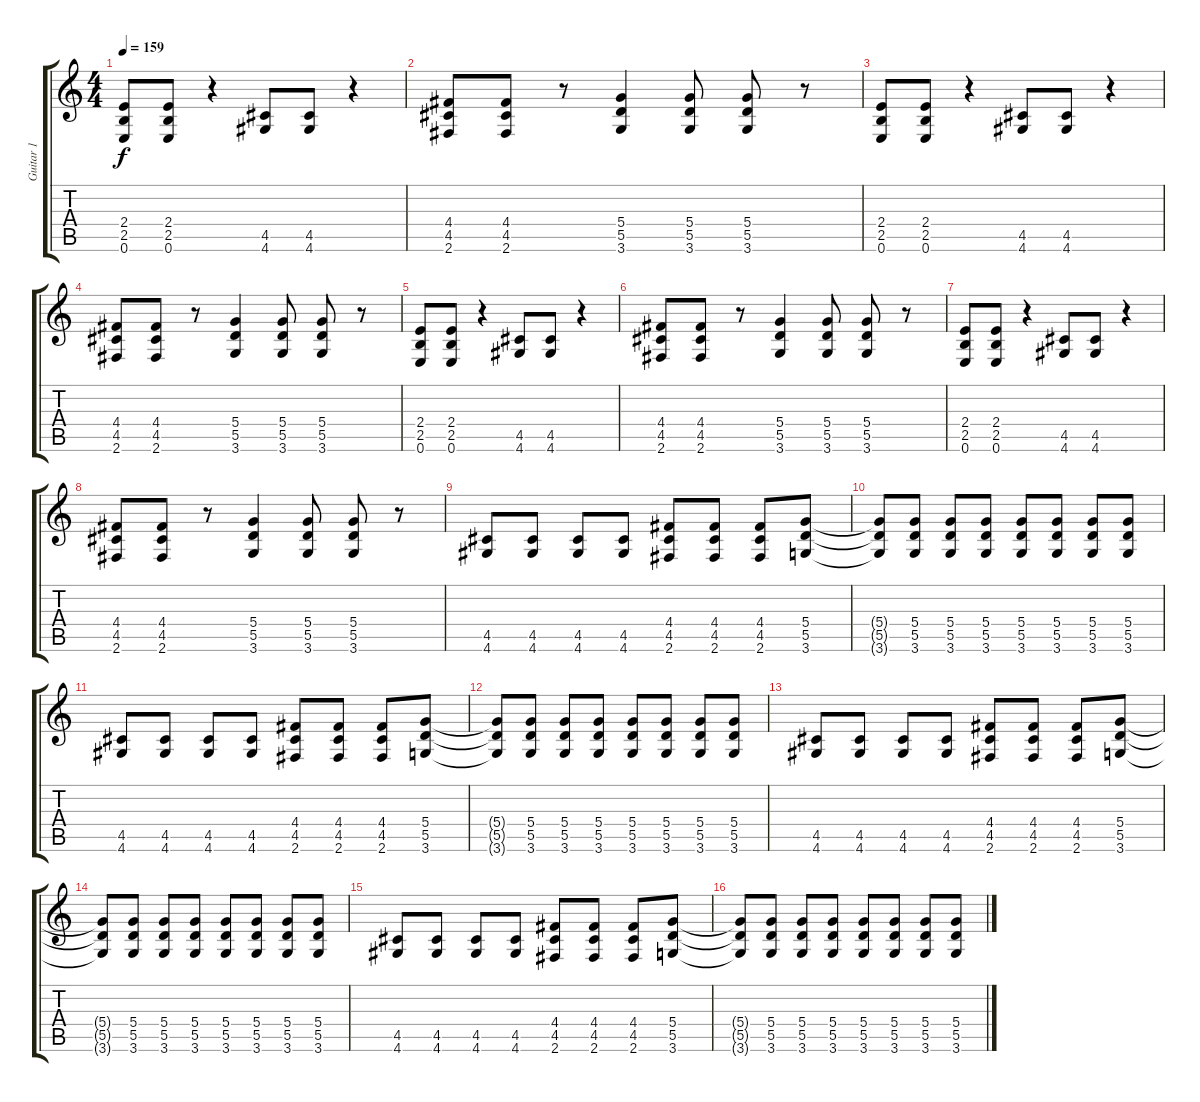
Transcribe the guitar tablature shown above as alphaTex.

\track ("Guitar 1" "Guitar 1") {instrument electricguitarclean}
\staff {score tabs}
\tuning (E4 B3 G3 D3 A2 E2) {hide}
\ts (4 4)
\tempo 159
\clef g2
\ks c
(2.4 2.5 0.6).8{dy f} (2.4 2.5 0.6).8 r.4 (4.5 4.6).8 (4.5 4.6).8 r.4 |
(4.4 4.5 2.6).8 (4.4 4.5 2.6).8 r.8 (5.4 5.5 3.6).4 (5.4 5.5 3.6).8 (5.4 5.5 3.6).8 r.8 |
(2.4 2.5 0.6).8 (2.4 2.5 0.6).8 r.4 (4.5 4.6).8 (4.5 4.6).8 r.4 |
(4.4 4.5 2.6).8 (4.4 4.5 2.6).8 r.8 (5.4 5.5 3.6).4 (5.4 5.5 3.6).8 (5.4 5.5 3.6).8 r.8 |
(2.4 2.5 0.6).8 (2.4 2.5 0.6).8 r.4 (4.5 4.6).8 (4.5 4.6).8 r.4 |
(4.4 4.5 2.6).8 (4.4 4.5 2.6).8 r.8 (5.4 5.5 3.6).4 (5.4 5.5 3.6).8 (5.4 5.5 3.6).8 r.8 |
(2.4 2.5 0.6).8 (2.4 2.5 0.6).8 r.4 (4.5 4.6).8 (4.5 4.6).8 r.4 |
(4.4 4.5 2.6).8 (4.4 4.5 2.6).8 r.8 (5.4 5.5 3.6).4 (5.4 5.5 3.6).8 (5.4 5.5 3.6).8 r.8 |
(4.5 4.6).8 (4.5 4.6).8 (4.5 4.6).8 (4.5 4.6).8 (4.4 4.5 2.6).8 (4.4 4.5 2.6).8 (4.4 4.5 2.6).8 (5.4 5.5 3.6).8 |
(5.4{t} 5.5{t} 3.6{t}).8 (5.4 5.5 3.6).8 (5.4 5.5 3.6).8 (5.4 5.5 3.6).8 (5.4 5.5 3.6).8 (5.4 5.5 3.6).8 (5.4 5.5 3.6).8 (5.4 5.5 3.6).8 |
(4.5 4.6).8 (4.5 4.6).8 (4.5 4.6).8 (4.5 4.6).8 (4.4 4.5 2.6).8 (4.4 4.5 2.6).8 (4.4 4.5 2.6).8 (5.4 5.5 3.6).8 |
(5.4{t} 5.5{t} 3.6{t}).8 (5.4 5.5 3.6).8 (5.4 5.5 3.6).8 (5.4 5.5 3.6).8 (5.4 5.5 3.6).8 (5.4 5.5 3.6).8 (5.4 5.5 3.6).8 (5.4 5.5 3.6).8 |
(4.5 4.6).8 (4.5 4.6).8 (4.5 4.6).8 (4.5 4.6).8 (4.4 4.5 2.6).8 (4.4 4.5 2.6).8 (4.4 4.5 2.6).8 (5.4 5.5 3.6).8 |
(5.4{t} 5.5{t} 3.6{t}).8 (5.4 5.5 3.6).8 (5.4 5.5 3.6).8 (5.4 5.5 3.6).8 (5.4 5.5 3.6).8 (5.4 5.5 3.6).8 (5.4 5.5 3.6).8 (5.4 5.5 3.6).8 |
(4.5 4.6).8 (4.5 4.6).8 (4.5 4.6).8 (4.5 4.6).8 (4.4 4.5 2.6).8 (4.4 4.5 2.6).8 (4.4 4.5 2.6).8 (5.4 5.5 3.6).8 |
(5.4{t} 5.5{t} 3.6{t}).8 (5.4 5.5 3.6).8 (5.4 5.5 3.6).8 (5.4 5.5 3.6).8 (5.4 5.5 3.6).8 (5.4 5.5 3.6).8 (5.4 5.5 3.6).8 (5.4 5.5 3.6).8
